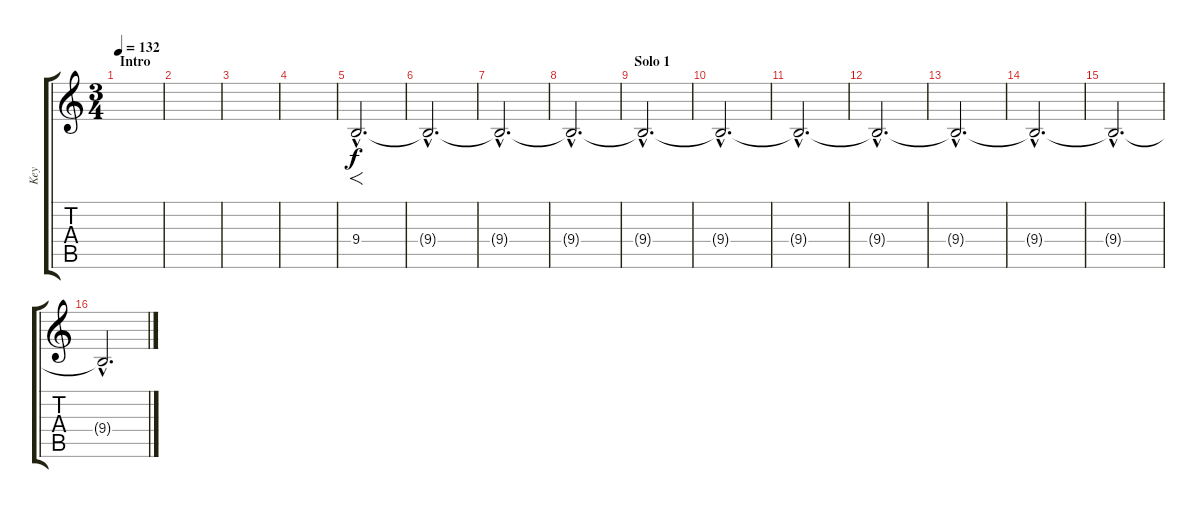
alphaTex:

\track ("Key" "Key") {instrument lead2sawtooth}
\staff {score tabs}
\tuning (E4 B3 G3 D3 A2 E2) {hide}
\ts (3 4)
\section ("" "Intro")
\tempo 132
\clef g2
\ks c
|
|
|
|
9.4{hac}.2{f d} |
9.4{hac t}.2{d} |
9.4{hac t}.2{d} |
9.4{hac t}.2{d} |
\section ("" "Solo 1")
9.4{hac t}.2{d} |
9.4{hac t}.2{d} |
9.4{hac t}.2{d} |
9.4{hac t}.2{d} |
9.4{hac t}.2{d} |
9.4{hac t}.2{d} |
9.4{hac t}.2{d} |
9.4{hac t}.2{d}
